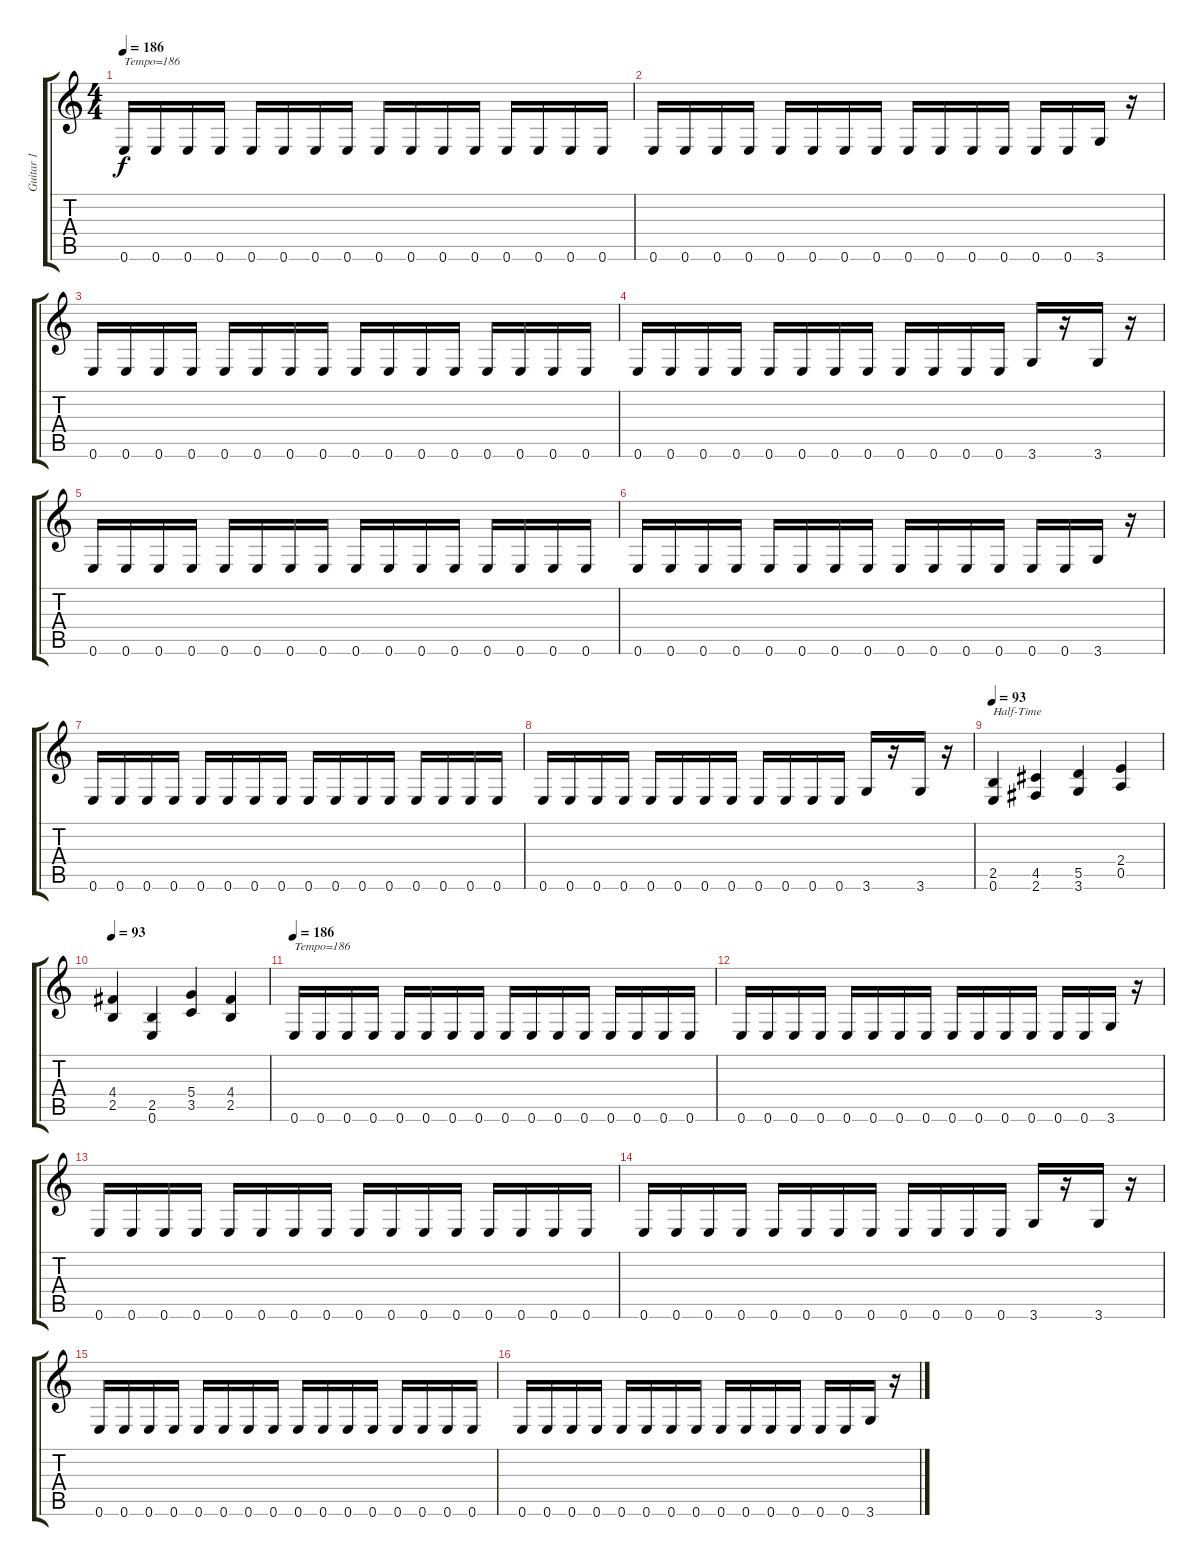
\track ("Guitar 1" "Guitar 1") {instrument distortionguitar}
\staff {score tabs}
\tuning (E4 B3 G3 D3 A2 E2) {hide}
\ts (4 4)
\tempo 186
\clef g2
\ks c
0.6.16{txt "Tempo=186" dy f} 0.6.16 0.6.16 0.6.16 0.6.16 0.6.16 0.6.16 0.6.16 0.6.16 0.6.16 0.6.16 0.6.16 0.6.16 0.6.16 0.6.16 0.6.16 |
0.6.16 0.6.16 0.6.16 0.6.16 0.6.16 0.6.16 0.6.16 0.6.16 0.6.16 0.6.16 0.6.16 0.6.16 0.6.16 0.6.16 3.6.16 r.16 |
0.6.16 0.6.16 0.6.16 0.6.16 0.6.16 0.6.16 0.6.16 0.6.16 0.6.16 0.6.16 0.6.16 0.6.16 0.6.16 0.6.16 0.6.16 0.6.16 |
0.6.16 0.6.16 0.6.16 0.6.16 0.6.16 0.6.16 0.6.16 0.6.16 0.6.16 0.6.16 0.6.16 0.6.16 3.6.16 r.16 3.6.16 r.16 |
0.6.16 0.6.16 0.6.16 0.6.16 0.6.16 0.6.16 0.6.16 0.6.16 0.6.16 0.6.16 0.6.16 0.6.16 0.6.16 0.6.16 0.6.16 0.6.16 |
0.6.16 0.6.16 0.6.16 0.6.16 0.6.16 0.6.16 0.6.16 0.6.16 0.6.16 0.6.16 0.6.16 0.6.16 0.6.16 0.6.16 3.6.16 r.16 |
0.6.16 0.6.16 0.6.16 0.6.16 0.6.16 0.6.16 0.6.16 0.6.16 0.6.16 0.6.16 0.6.16 0.6.16 0.6.16 0.6.16 0.6.16 0.6.16 |
0.6.16 0.6.16 0.6.16 0.6.16 0.6.16 0.6.16 0.6.16 0.6.16 0.6.16 0.6.16 0.6.16 0.6.16 3.6.16 r.16 3.6.16 r.16 |
\tempo 93
(2.5 0.6).4{txt "Half-Time"} (4.5 2.6).4 (5.5 3.6).4 (2.4 0.5).4 |
\tempo 93
(4.4 2.5).4 (2.5 0.6).4 (5.4 3.5).4 (4.4 2.5).4 |
\tempo 186
0.6.16{txt "Tempo=186"} 0.6.16 0.6.16 0.6.16 0.6.16 0.6.16 0.6.16 0.6.16 0.6.16 0.6.16 0.6.16 0.6.16 0.6.16 0.6.16 0.6.16 0.6.16 |
0.6.16 0.6.16 0.6.16 0.6.16 0.6.16 0.6.16 0.6.16 0.6.16 0.6.16 0.6.16 0.6.16 0.6.16 0.6.16 0.6.16 3.6.16 r.16 |
0.6.16 0.6.16 0.6.16 0.6.16 0.6.16 0.6.16 0.6.16 0.6.16 0.6.16 0.6.16 0.6.16 0.6.16 0.6.16 0.6.16 0.6.16 0.6.16 |
0.6.16 0.6.16 0.6.16 0.6.16 0.6.16 0.6.16 0.6.16 0.6.16 0.6.16 0.6.16 0.6.16 0.6.16 3.6.16 r.16 3.6.16 r.16 |
0.6.16 0.6.16 0.6.16 0.6.16 0.6.16 0.6.16 0.6.16 0.6.16 0.6.16 0.6.16 0.6.16 0.6.16 0.6.16 0.6.16 0.6.16 0.6.16 |
0.6.16 0.6.16 0.6.16 0.6.16 0.6.16 0.6.16 0.6.16 0.6.16 0.6.16 0.6.16 0.6.16 0.6.16 0.6.16 0.6.16 3.6.16 r.16
